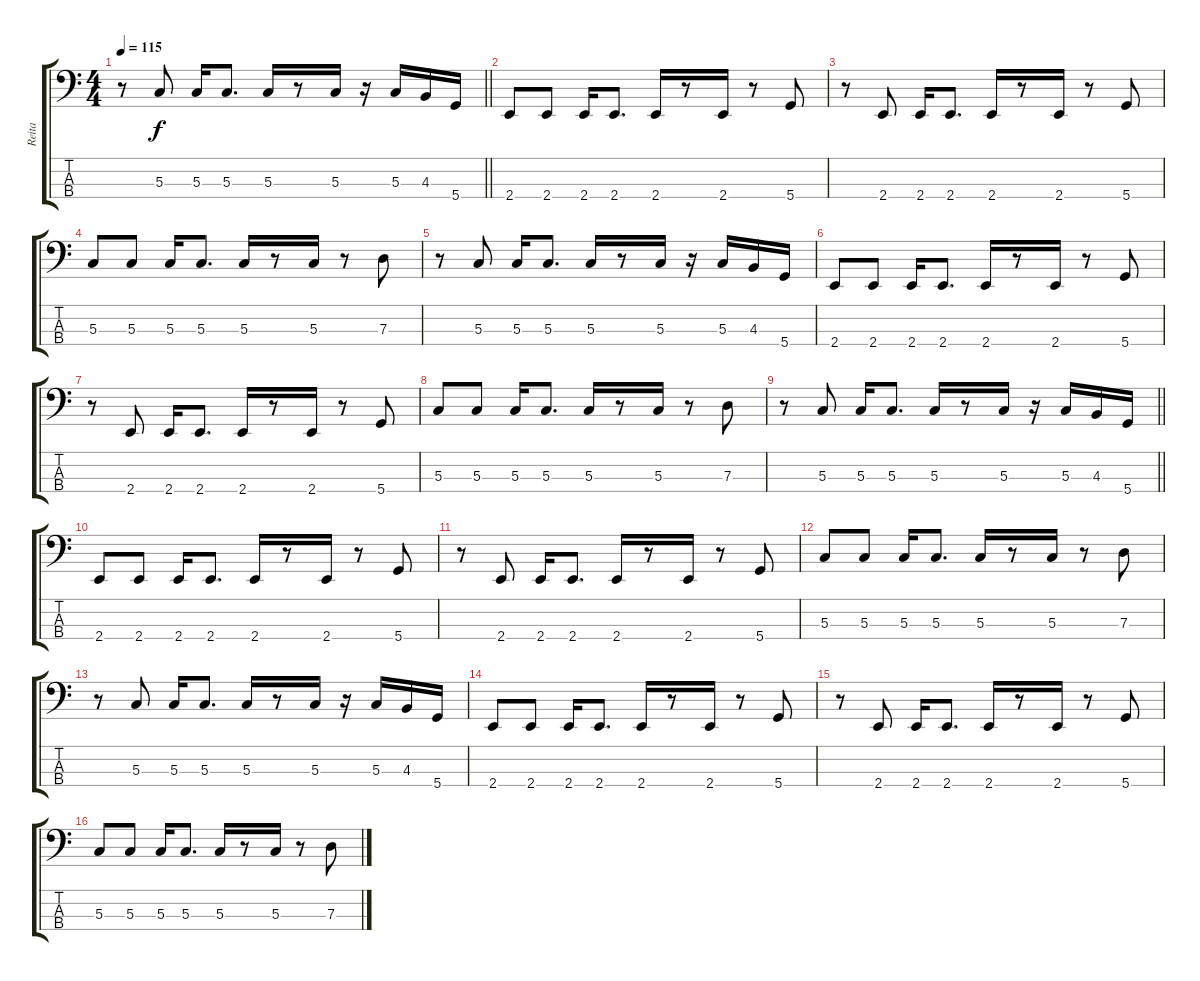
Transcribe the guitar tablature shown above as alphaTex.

\track ("Reita" "Reita") {instrument electricbassfinger}
\staff {score tabs}
\tuning (F2 C2 G1 D1) {hide}
\ts (4 4)
\tempo 115
\clef f4
\barLineRight lightlight
\ks c
r.8{dy f} 5.3.8 5.3.16 5.3.8{d} 5.3.16 r.8 5.3.16 r.16 5.3.16 4.3.16 5.4.16 |
2.4.8 2.4.8 2.4.16 2.4.8{d} 2.4.16 r.8 2.4.16 r.8 5.4.8 |
r.8 2.4.8 2.4.16 2.4.8{d} 2.4.16 r.8 2.4.16 r.8 5.4.8 |
5.3.8 5.3.8 5.3.16 5.3.8{d} 5.3.16 r.8 5.3.16 r.8 7.3.8 |
r.8 5.3.8 5.3.16 5.3.8{d} 5.3.16 r.8 5.3.16 r.16 5.3.16 4.3.16 5.4.16 |
2.4.8 2.4.8 2.4.16 2.4.8{d} 2.4.16 r.8 2.4.16 r.8 5.4.8 |
r.8 2.4.8 2.4.16 2.4.8{d} 2.4.16 r.8 2.4.16 r.8 5.4.8 |
5.3.8 5.3.8 5.3.16 5.3.8{d} 5.3.16 r.8 5.3.16 r.8 7.3.8 |
\barLineRight lightlight
r.8 5.3.8 5.3.16 5.3.8{d} 5.3.16 r.8 5.3.16 r.16 5.3.16 4.3.16 5.4.16 |
2.4.8 2.4.8 2.4.16 2.4.8{d} 2.4.16 r.8 2.4.16 r.8 5.4.8 |
r.8 2.4.8 2.4.16 2.4.8{d} 2.4.16 r.8 2.4.16 r.8 5.4.8 |
5.3.8 5.3.8 5.3.16 5.3.8{d} 5.3.16 r.8 5.3.16 r.8 7.3.8 |
r.8 5.3.8 5.3.16 5.3.8{d} 5.3.16 r.8 5.3.16 r.16 5.3.16 4.3.16 5.4.16 |
2.4.8 2.4.8 2.4.16 2.4.8{d} 2.4.16 r.8 2.4.16 r.8 5.4.8 |
r.8 2.4.8 2.4.16 2.4.8{d} 2.4.16 r.8 2.4.16 r.8 5.4.8 |
5.3.8 5.3.8 5.3.16 5.3.8{d} 5.3.16 r.8 5.3.16 r.8 7.3.8
